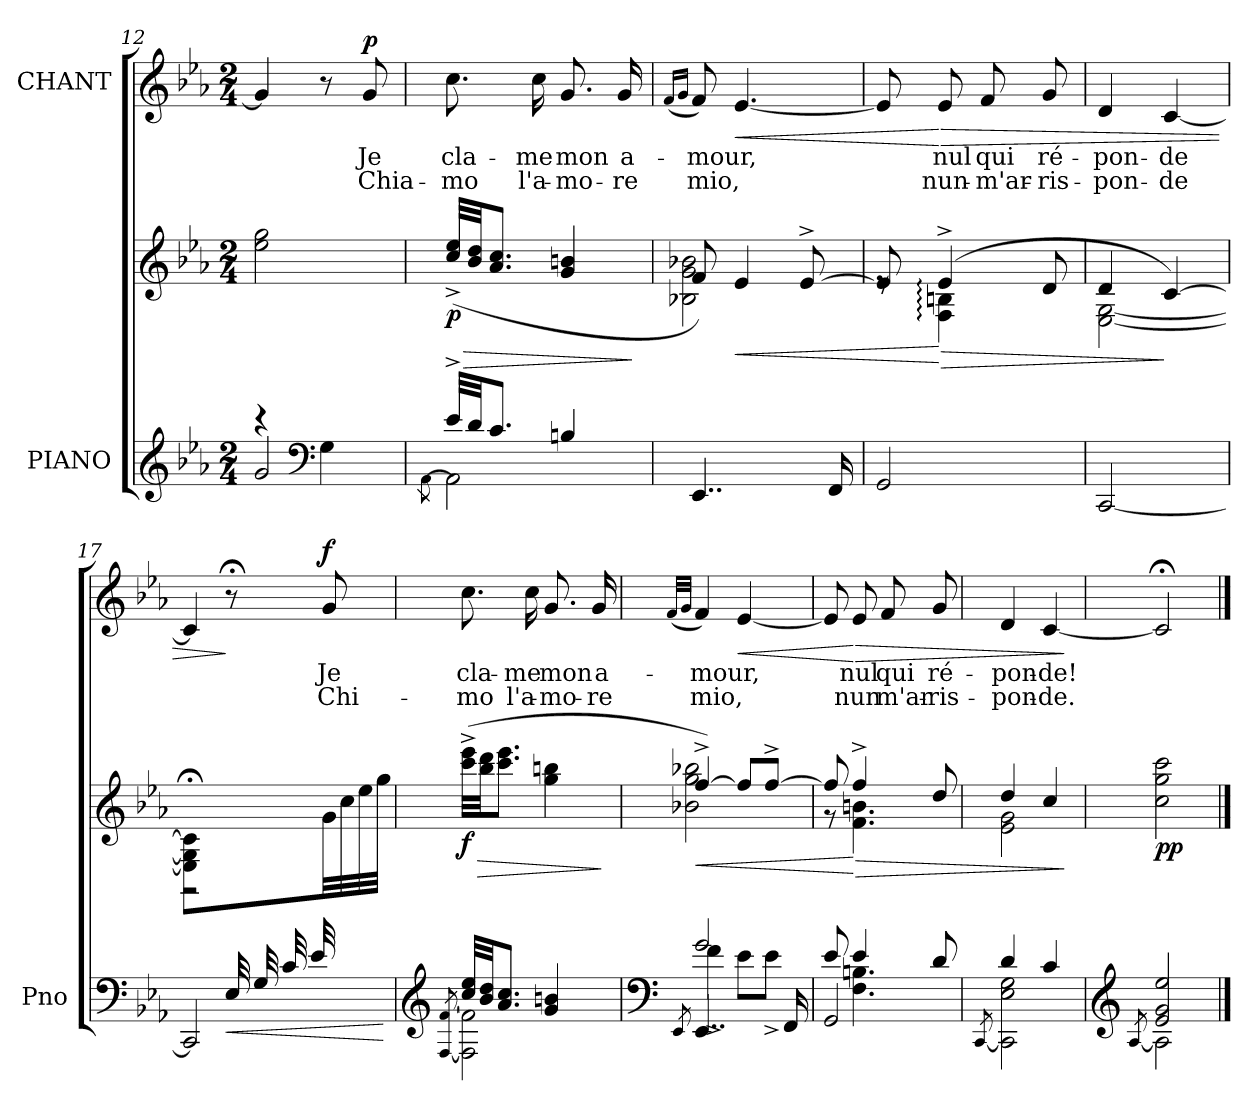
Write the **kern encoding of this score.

**kern	**kern	**dynam	**kern	**text	**text	**dynam
*part2	*part2	*part2	*part1	*part1	*part1	*part1
*staff3	*staff2	*staff2/3	*staff1	*staff1	*staff1	*staff1
*I"PIANO	*	*	*I"CHANT	*	*	*
*I'Pno	*	*	*	*	*	*
!!LO:PB:g=z
*clefG2	*clefG2	*	*clefG2	*	*	*
*k[b-e-a-]	*k[b-e-a-]	*	*k[b-e-a-]	*	*	*
*M2/4	*M2/4	*	*M2/4	*	*	*
=12	=12	=12	=12	=12	=12	=12
*^	*	*	*	*	*	*
2g/	4rccc	2ee-\ 2gg\	.	4g/]	.	.	.
*clefF4	*	*	*	*	*	*	*
.	4G\	.	.	8r	.	.	.
!	!	!	!	!	!LO:LY:b	!LO:LY:b	!LO:DY:a
.	.	.	.	8g/	Je	Chia-	p
=13	=13	=13	=13	=13	=13	=13	=13
.	[8qAA-\	.	.	.	.	.	.
!	!	!	!LO:HP:b	!	!LO:LY:b	!LO:LY:b	!
!	!	!	!LO:DY:n=1:b	!	!	!	!
(<32e-^/LLL	2AA-\]	(>32cc/^ 32ee-/^LLL	> p	8.cc\	cla-	-mo	.
32d/JJ	.	32b-/ 32dd/JJ	.	.	.	.	.
8.c/J	.	8.a-/ 8.cc/J	.	.	.	.	.
!	!	!	!	!	!LO:LY:b	!LO:LY:b	!
.	.	.	.	16cc\	-me	l'a-	.
!	!	!	!	!	!LO:LY:b	!LO:LY:b	!
4Bn/	.	4g/ 4bn/	.	8.g/	mon	-mo-	.
!	!	!	!	!	!LO:LY:b	!LO:LY:b	!
.	.	.	.	16g/	a-	-re	.
*v	*v	*	*	*	*	*	*
.	.	]	.	.	.	.
=14	=14	=14	=14	=14	=14	=14
.	.	.	(<16qf/LL	.	.	.
.	.	.	16qg/JJ	.	.	.
*	*^	*	*	*	*	*
!	!	!	!	!	!LO:LY:b	!LO:LY:b	!
4..EE-/	(<8f/)	2B-X\ 2g\ 2b-X\)	.	8f/)	-mour,	mio,	.
!	!	!	!LO:HP:b	!	!	!	!LO:HP:b
.	4e-/)	.	<	[4.e-/	.	.	<
.	[8e-^/	.	.	.	.	.	.
16FF/	.	.	.	.	.	.	.
=15	=15	=15	=15	=15	=15	=15	=15
2GG/	8e-/]	8re	.	8e-/]	.	.	.
!	!	!	!LO:HP:n=1:b	!	!LO:LY:b	!LO:LY:b	!LO:HP:n=1:b
.	(>4e-:^/	4F\: 4Bn\:	[ >	8e-/	nul	nun-	[ >
!	!	!	!	!	!LO:LY:b	!LO:LY:b	!
.	.	.	.	8f/	qui	-m'ar-	.
!	!	!	!	!	!LO:LY:b	!LO:LY:b	!
.	8d/	8ryy	.	8g/	ré-	-ris-	.
!!LO:LB:g=z
=16	=16	=16	=16	=16	=16	=16	=16
!	!	!	!	!	!LO:LY:b	!LO:LY:b	!
[2CC/	4d/	[2E-\ [2G\	.	4d/	-pon-	-pon-	.
!	!	!	!	!	!LO:LY:b	!LO:LY:b	!
.	[4c/)	.	]	[4c/	-de	-de	.
=17	=17	=17	=17	=17	=17	=17	=17
*^	*	*	*	*	*	*	*
4ryy	2CC/]	4E-/];< 4G/];< 4c/];<	2r	.	4c/]	.	.	.
!	!	!	!	!LO:HP:b=2	!	!	!	!
(>32E-/LLL	.	8ryy	.	<	8r;<	.	.	]
32G/	.	.	.	.	.	.	.	.
32c/	.	.	.	.	.	.	.	.
32e-/	.	.	.	.	.	.	.	.
!	!	!	!	!	!	!LO:LY:b	!LO:LY:b	!LO:DY:a
8ryy	.	32g\	.	.	8g/	Je	Chi-	f
.	.	32cc\	.	.	.	.	.	.
.	.	32ee-\	.	.	.	.	.	.
.	.	32gg\JJJ)	.	.	.	.	.	.
*v	*v	*	*	*	*	*	*	*
*	*v	*v	*	*	*	*	*
.	.	[	.	.	.	.
=18	=18	=18	=18	=18	=18	=18
*clefG2	*	*	*	*	*	*
*^	*	*	*	*	*	*
.	[8qF/ [8qf/	.	.	.	.	.	.
!	!	!	!LO:HP:b	!	!LO:LY:b	!LO:LY:b	!
!	!	!	!LO:DY:n=1:b	!	!	!	!
32cc/ 32ee-/LLL	2F\] 2f\]	(>32ccc\^ 32eee-\^LLL	> f	8.cc\	cla-	-mo	.
32b-/ 32dd/JJ	.	32bb-\ 32ddd\JJ	.	.	.	.	.
8.a-/ 8.cc/J	.	8.ccc\ 8.eee-\J	.	.	.	.	.
!	!	!	!	!	!LO:LY:b	!LO:LY:b	!
.	.	.	.	16cc\	-me	l'a-	.
!	!	!	!	!	!LO:LY:b	!LO:LY:b	!
4g/ 4bn/	.	4gg\ 4bbn\	.	8.g/	mon	-mo-	.
!	!	!	!	!	!LO:LY:b	!LO:LY:b	!
.	.	.	.	16g/	a-	-re	.
*v	*v	*	*	*	*	*	*
.	.	]	.	.	.	.
!!LO:LB:g=z
=19	=19	=19	=19	=19	=19	=19
*clefF4	*	*	*	*	*	*
.	.	.	(<32qf/LLL	.	.	.
*^	*	*	*	*	*	*
*	*^	*	*	*	*	*	*
.	.	8qEE-/	.	.	32qg/JJJ	.	.	.
!	!	!	!	!LO:HP:b	!	!LO:LY:b	!LO:LY:b	!
*	*	*	*^	*	*	*	*	*
2g/	4f^\	4..EE-/	[4ff^/)	2b-X\ 2gg\ 2bb-X\	<	4f/)	-mour,	mio,	.
!	!	!	!	!	!	!	!	!	!LO:HP:b
.	8e-\L	.	8ff/L]	.	.	[4e-/	.	.	<
.	8e-^\J	.	[8ff^/J	.	.	.	.	.	.
.	.	16FF/	.	.	.	.	.	.	.
=20	=20	=20	=20	=20	=20	=20	=20	=20	=20
8e-/	8ryy	2GG/	8ff/]	8r	.	8e-/]	.	.	.
!	!	!	!	!	!LO:HP:n=1:b	!	!LO:LY:b	!LO:LY:b	!LO:HP:n=1:b
4e-/	4.F\ 4.Bn\	.	4ff^/	4.f\ 4.bn\	[ >	8e-/	nul	nun	[ >
!	!	!	!	!	!	!	!LO:LY:b	!LO:LY:b	!
.	.	.	.	.	.	8f/	qui	m'ar-	.
!	!	!	!	!	!	!	!LO:LY:b	!LO:LY:b	!
8d/	.	.	8dd/	.	.	8g/	ré-	-ris-	.
*	*v	*v	*	*	*	*	*	*	*
=21	=21	=21	=21	=21	=21	=21	=21	=21
.	[8qCC/	.	.	.	.	.	.	.
!	!	!	!	!	!	!LO:LY:b	!LO:LY:b	!
4d/	2CC\] 2E-\ 2G\	4dd/	2e-\ 2g\	.	4d/	-pon-	-pon-	.
!	!	!	!	!	!	!LO:LY:b	!LO:LY:b	!
4c/	.	4cc/	.	.	[4c/	-de!	-de.	.
*v	*v	*	*	*	*	*	*	*
*	*v	*v	*	*	*	*	*
.	.	]	.	.	.	]
=22	=22	=22	=22	=22	=22	=22
*clefG2	*	*	*	*	*	*
*^	*	*	*	*	*	*
.	[8qA-/	.	.	.	.	.	.
!	!	!	!LO:DY:b	!	!	!	!
2e-/ 2g/ 2ee-/	2A-\]	2cc\ 2gg\ 2ccc\	pp	2c;</]	.	.	.
*v	*v	*	*	*	*	*	*
==	==	==	==	==	==	==
*-	*-	*-	*-	*-	*-	*-
